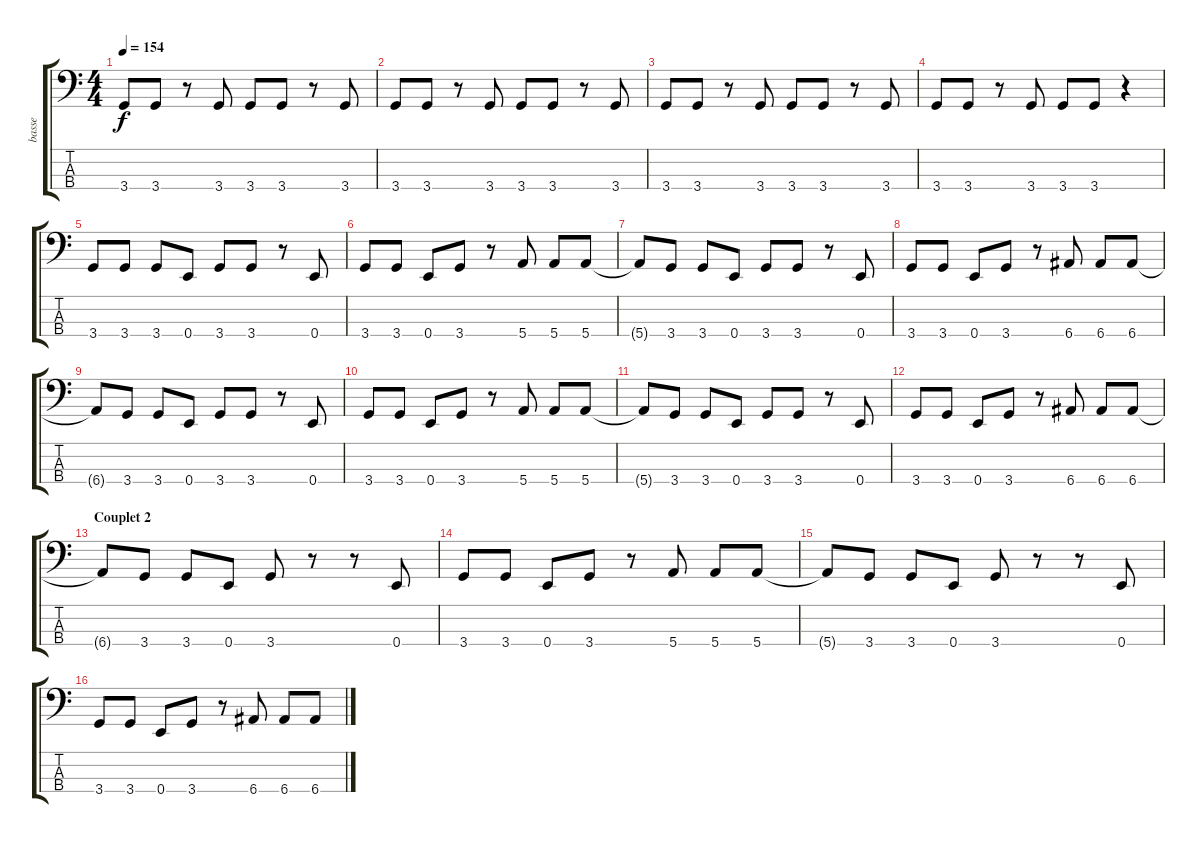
\track ("basse" "basse") {instrument electricbassfinger}
\staff {score tabs}
\tuning (G2 D2 A1 E1) {hide}
\ts (4 4)
\tempo 154
\clef f4
\ks c
3.4.8{dy f} 3.4.8 r.8 3.4.8 3.4.8 3.4.8 r.8 3.4.8 |
3.4.8 3.4.8 r.8 3.4.8 3.4.8 3.4.8 r.8 3.4.8 |
3.4.8 3.4.8 r.8 3.4.8 3.4.8 3.4.8 r.8 3.4.8 |
3.4.8 3.4.8 r.8 3.4.8 3.4.8 3.4.8 r.4 |
3.4.8 3.4.8 3.4.8 0.4.8 3.4.8 3.4.8 r.8 0.4.8 |
3.4.8 3.4.8 0.4.8 3.4.8 r.8 5.4.8 5.4.8 5.4.8 |
5.4{t}.8 3.4.8 3.4.8 0.4.8 3.4.8 3.4.8 r.8 0.4.8 |
3.4.8 3.4.8 0.4.8 3.4.8 r.8 6.4.8 6.4.8 6.4.8 |
6.4{t}.8 3.4.8 3.4.8 0.4.8 3.4.8 3.4.8 r.8 0.4.8 |
3.4.8 3.4.8 0.4.8 3.4.8 r.8 5.4.8 5.4.8 5.4.8 |
5.4{t}.8 3.4.8 3.4.8 0.4.8 3.4.8 3.4.8 r.8 0.4.8 |
3.4.8 3.4.8 0.4.8 3.4.8 r.8 6.4.8 6.4.8 6.4.8 |
\section ("" "Couplet 2")
6.4{t}.8 3.4.8 3.4.8 0.4.8 3.4.8 r.8 r.8 0.4.8 |
3.4.8 3.4.8 0.4.8 3.4.8 r.8 5.4.8 5.4.8 5.4.8 |
5.4{t}.8 3.4.8 3.4.8 0.4.8 3.4.8 r.8 r.8 0.4.8 |
3.4.8 3.4.8 0.4.8 3.4.8 r.8 6.4.8 6.4.8 6.4.8
